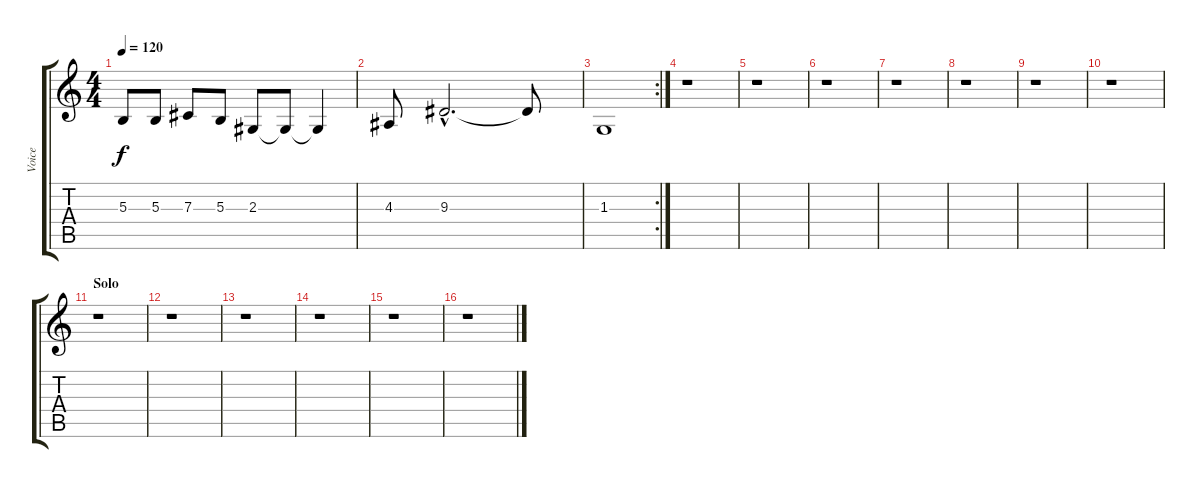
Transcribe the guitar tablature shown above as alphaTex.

\track ("Voice" "Voice") {instrument lead5charang}
\staff {score tabs}
\tuning (Eb4 Bb3 Gb3 Db3 Ab2 Eb2) {hide}
\ts (4 4)
\tempo 120
\clef g2
\ks c
5.3.8{dy f} 5.3.8 7.3.8 5.3.8 2.3.8 2.3{t}.8 2.3{t}.4 |
4.3.8 9.3{hac}.2{d} 9.3{t}.8 |
\rc 2
1.3.1 |
r.1 |
r.1 |
r.1 |
r.1 |
r.1 |
r.1 |
r.1 |
\section ("" "Solo")
r.1 |
r.1 |
r.1 |
r.1 |
r.1 |
r.1
